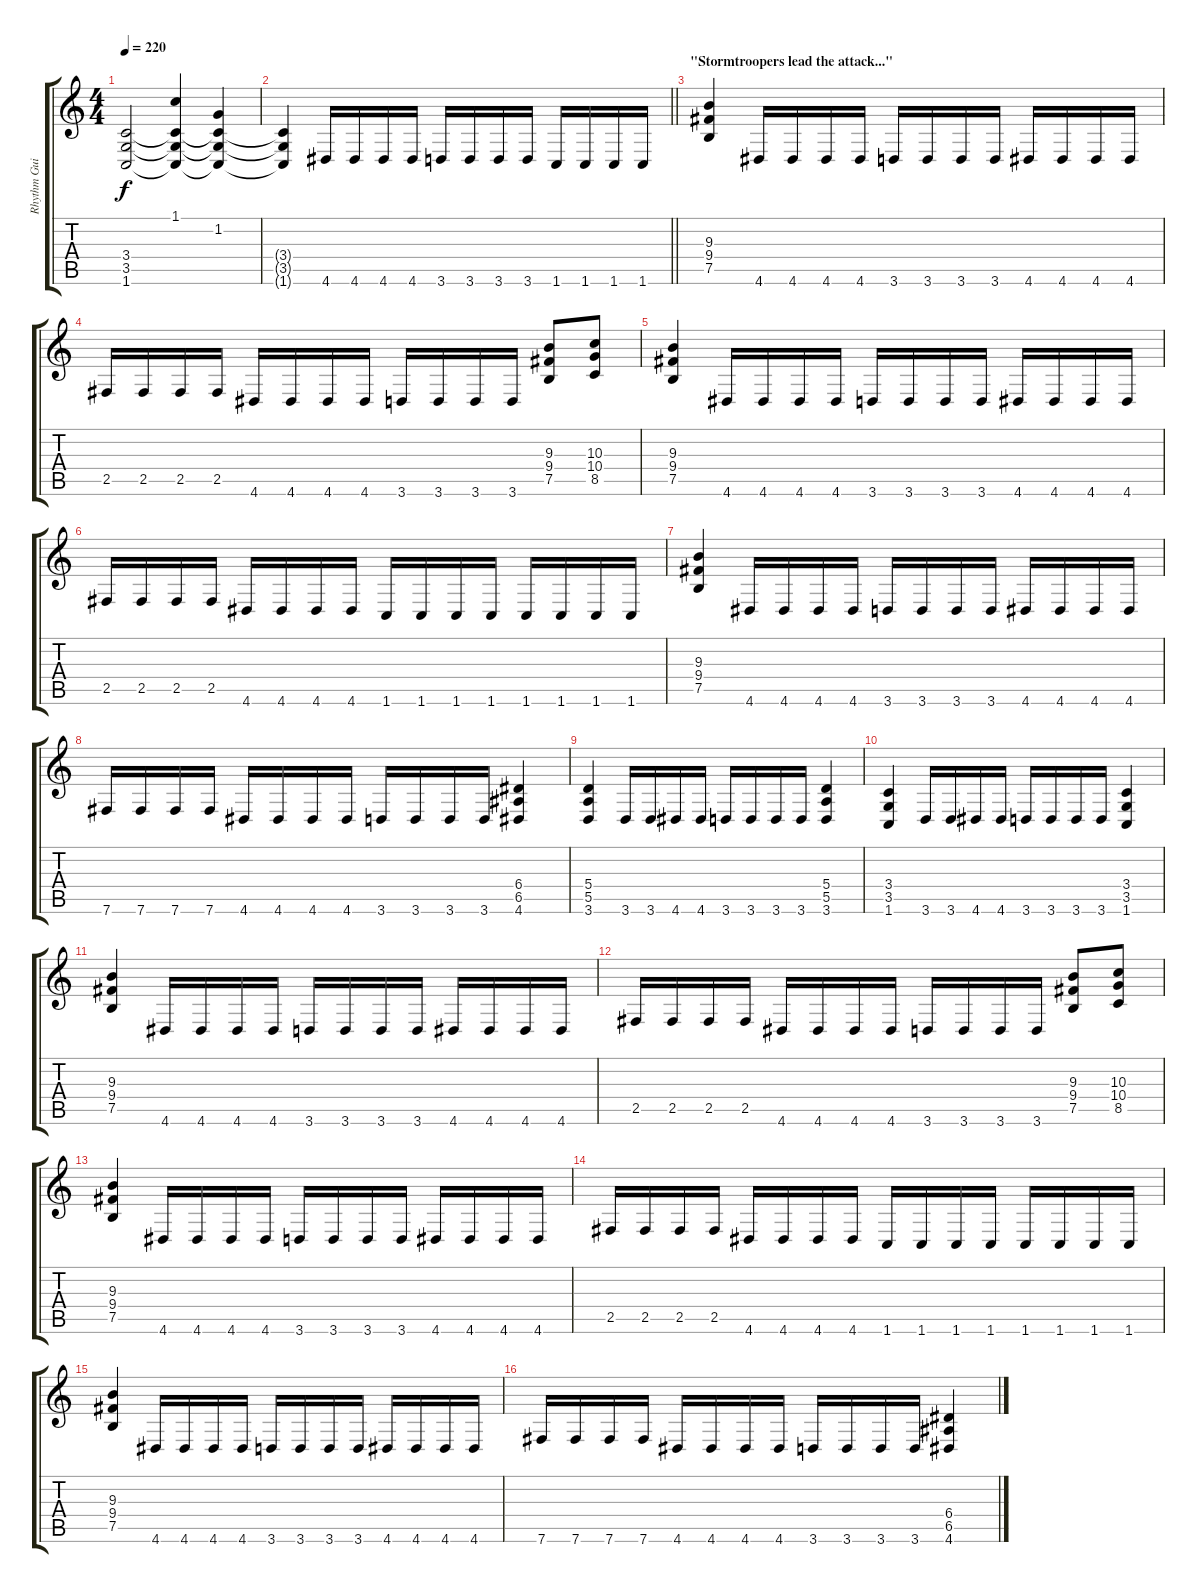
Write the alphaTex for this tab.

\track ("Rhythm Guitar I" "Rhythm Gui") {instrument distortionguitar}
\staff {score tabs}
\tuning (B3 Gb3 D3 A2 E2 B1) {hide}
\ts (4 4)
\tempo 220
\clef g2
\ks c
(3.4 3.5 1.6).2{dy f} (1.1 3.4{t} 3.5{t} 1.6{t}).4 (1.2 3.4{t} 3.5{t} 1.6{t}).4 |
\barLineRight lightlight
(3.4{t} 3.5{t} 1.6{t}).4 4.6.16 4.6.16 4.6.16 4.6.16 3.6.16 3.6.16 3.6.16 3.6.16 1.6.16 1.6.16 1.6.16 1.6.16 |
\section ("" "\"Stormtroopers lead the attack...\"")
(9.3 9.4 7.5).4 4.6.16 4.6.16 4.6.16 4.6.16 3.6.16 3.6.16 3.6.16 3.6.16 4.6.16 4.6.16 4.6.16 4.6.16 |
2.5.16 2.5.16 2.5.16 2.5.16 4.6.16 4.6.16 4.6.16 4.6.16 3.6.16 3.6.16 3.6.16 3.6.16 (9.3 9.4 7.5).8 (10.3 10.4 8.5).8 |
(9.3 9.4 7.5).4 4.6.16 4.6.16 4.6.16 4.6.16 3.6.16 3.6.16 3.6.16 3.6.16 4.6.16 4.6.16 4.6.16 4.6.16 |
2.5.16 2.5.16 2.5.16 2.5.16 4.6.16 4.6.16 4.6.16 4.6.16 1.6.16 1.6.16 1.6.16 1.6.16 1.6.16 1.6.16 1.6.16 1.6.16 |
(9.3 9.4 7.5).4 4.6.16 4.6.16 4.6.16 4.6.16 3.6.16 3.6.16 3.6.16 3.6.16 4.6.16 4.6.16 4.6.16 4.6.16 |
7.6.16 7.6.16 7.6.16 7.6.16 4.6.16 4.6.16 4.6.16 4.6.16 3.6.16 3.6.16 3.6.16 3.6.16 (6.4 6.5 4.6).4 |
(5.4 5.5 3.6).4 3.6.16 3.6.16 4.6.16 4.6.16 3.6.16 3.6.16 3.6.16 3.6.16 (5.4 5.5 3.6).4 |
(3.4 3.5 1.6).4 3.6.16 3.6.16 4.6.16 4.6.16 3.6.16 3.6.16 3.6.16 3.6.16 (3.4 3.5 1.6).4 |
(9.3 9.4 7.5).4 4.6.16 4.6.16 4.6.16 4.6.16 3.6.16 3.6.16 3.6.16 3.6.16 4.6.16 4.6.16 4.6.16 4.6.16 |
2.5.16 2.5.16 2.5.16 2.5.16 4.6.16 4.6.16 4.6.16 4.6.16 3.6.16 3.6.16 3.6.16 3.6.16 (9.3 9.4 7.5).8 (10.3 10.4 8.5).8 |
(9.3 9.4 7.5).4 4.6.16 4.6.16 4.6.16 4.6.16 3.6.16 3.6.16 3.6.16 3.6.16 4.6.16 4.6.16 4.6.16 4.6.16 |
2.5.16 2.5.16 2.5.16 2.5.16 4.6.16 4.6.16 4.6.16 4.6.16 1.6.16 1.6.16 1.6.16 1.6.16 1.6.16 1.6.16 1.6.16 1.6.16 |
(9.3 9.4 7.5).4 4.6.16 4.6.16 4.6.16 4.6.16 3.6.16 3.6.16 3.6.16 3.6.16 4.6.16 4.6.16 4.6.16 4.6.16 |
7.6.16 7.6.16 7.6.16 7.6.16 4.6.16 4.6.16 4.6.16 4.6.16 3.6.16 3.6.16 3.6.16 3.6.16 (6.4 6.5 4.6).4
